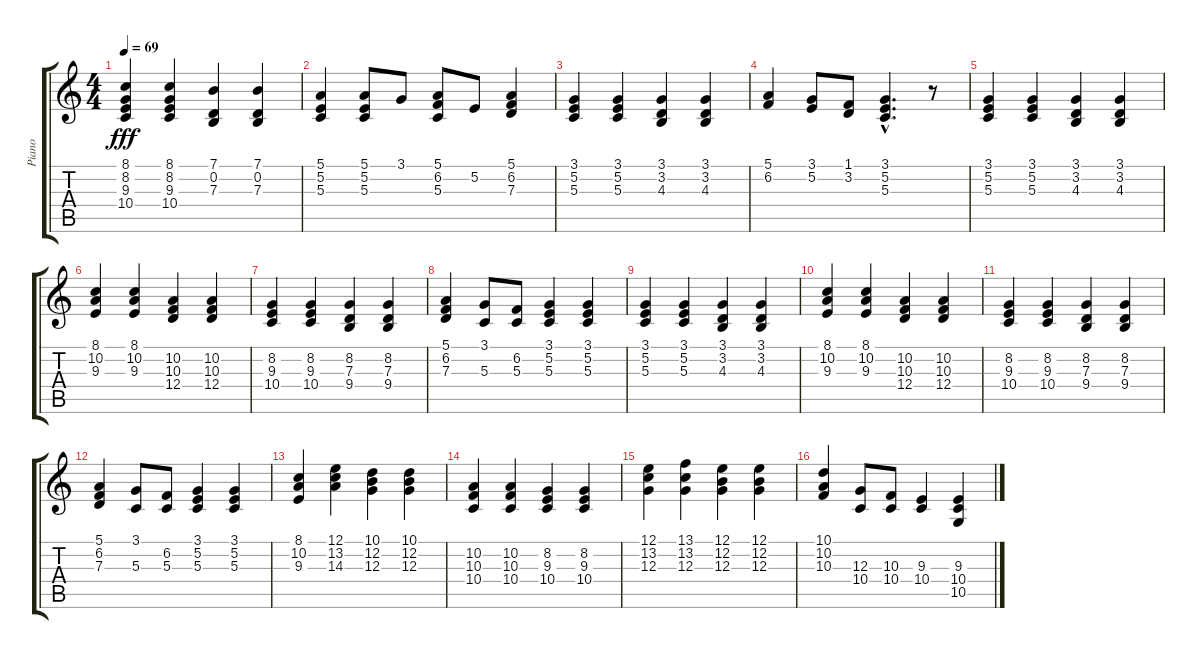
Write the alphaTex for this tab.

\track ("Piano" "Piano") {instrument acousticgrandpiano}
\staff {score tabs}
\tuning (E4 B3 G3 D3 A2 E2) {hide}
\ts (4 4)
\tempo 69
\clef g2
\ks c
(8.1 8.2 9.3 10.4).4{dy fff instrument acousticgrandpiano} (8.1 8.2 9.3 10.4).4 (7.1 0.2 7.3).4 (7.1 0.2 7.3).4 |
(5.1 5.2 5.3).4 (5.1 5.2 5.3).8 3.1.8 (5.1 6.2 5.3).8 5.2.8 (5.1 6.2 7.3).4 |
(3.1 5.2 5.3).4 (3.1 5.2 5.3).4 (3.1 3.2 4.3).4 (3.1 3.2 4.3).4 |
(5.1 6.2).4 (3.1 5.2).8 (1.1 3.2).8 (3.1{hac} 5.2{hac} 5.3{hac}).4{d} r.8 |
(3.1 5.2 5.3).4 (3.1 5.2 5.3).4 (3.1 3.2 4.3).4 (3.1 3.2 4.3).4 |
(8.1 10.2 9.3).4 (8.1 10.2 9.3).4 (10.2 10.3 12.4).4 (10.2 10.3 12.4).4 |
(8.2 9.3 10.4).4 (8.2 9.3 10.4).4 (8.2 7.3 9.4).4 (8.2 7.3 9.4).4 |
(5.1 6.2 7.3).4 (3.1 5.3).8 (6.2 5.3).8 (3.1 5.2 5.3).4 (3.1 5.2 5.3).4 |
(3.1 5.2 5.3).4 (3.1 5.2 5.3).4 (3.1 3.2 4.3).4 (3.1 3.2 4.3).4 |
(8.1 10.2 9.3).4 (8.1 10.2 9.3).4 (10.2 10.3 12.4).4 (10.2 10.3 12.4).4 |
(8.2 9.3 10.4).4 (8.2 9.3 10.4).4 (8.2 7.3 9.4).4 (8.2 7.3 9.4).4 |
(5.1 6.2 7.3).4 (3.1 5.3).8 (6.2 5.3).8 (3.1 5.2 5.3).4 (3.1 5.2 5.3).4 |
(8.1 10.2 9.3).4 (12.1 13.2 14.3).4 (10.1 12.2 12.3).4 (10.1 12.2 12.3).4 |
(10.2 10.3 10.4).4 (10.2 10.3 10.4).4 (8.2 9.3 10.4).4 (8.2 9.3 10.4).4 |
(12.1 13.2 12.3).4 (13.1 13.2 12.3).4 (12.1 12.2 12.3).4 (12.1 12.2 12.3).4 |
(10.1 10.2 10.3).4 (12.3 10.4).8 (10.3 10.4).8 (9.3 10.4).4 (9.3 10.4 10.5).4
